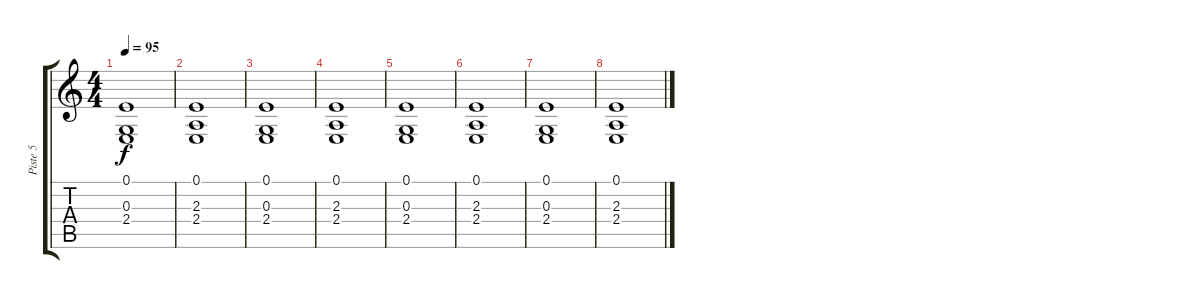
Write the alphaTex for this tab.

\track ("Piste 5" "Piste 5") {instrument synthstrings1}
\staff {score tabs}
\tuning (E4 B3 G3 D3 A2 E2) {hide}
\ts (4 4)
\tempo 95
\clef g2
\ks c
(0.1 0.3 2.4).1{dy f} |
(0.1 2.3 2.4).1 |
(0.1 0.3 2.4).1 |
(0.1 2.3 2.4).1 |
(0.1 0.3 2.4).1 |
(0.1 2.3 2.4).1 |
(0.1 0.3 2.4).1 |
(0.1 2.3 2.4).1
